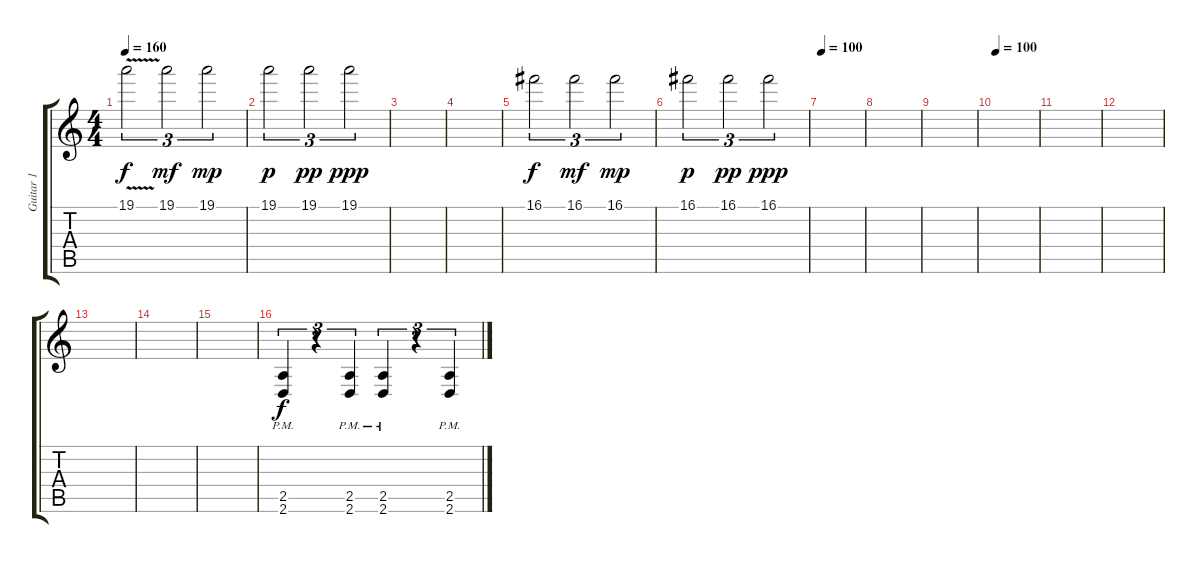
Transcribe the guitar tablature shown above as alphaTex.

\track ("Guitar 1" "Guitar 1") {instrument distortionguitar}
\staff {score tabs}
\tuning (D4 A3 F3 C3 G2 C2) {hide}
\ts (4 4)
\tempo 160
\clef g2
\ks c
19.1{v}.2{tu (3 2) dy f} 19.1.2{tu (3 2) dy mf} 19.1.2{tu (3 2) dy mp} |
19.1.2{tu (3 2) dy p} 19.1.2{tu (3 2) dy pp} 19.1.2{tu (3 2) dy ppp} |
|
|
16.1.2{tu (3 2) dy f} 16.1.2{tu (3 2) dy mf} 16.1.2{tu (3 2) dy mp} |
16.1.2{tu (3 2) dy p} 16.1.2{tu (3 2) dy pp} 16.1.2{tu (3 2) dy ppp} |
\tempo 100
|
|
|
\tempo 100
|
|
|
|
|
|
(2.5{pm} 2.6{pm}).4{tu (3 2) dy f} r.4{tu (3 2)} (2.5{pm} 2.6{pm}).4{tu (3 2)} (2.5{pm} 2.6{pm}).4{tu (3 2)} r.4{tu (3 2)} (2.5{pm} 2.6{pm}).4{tu (3 2)}
